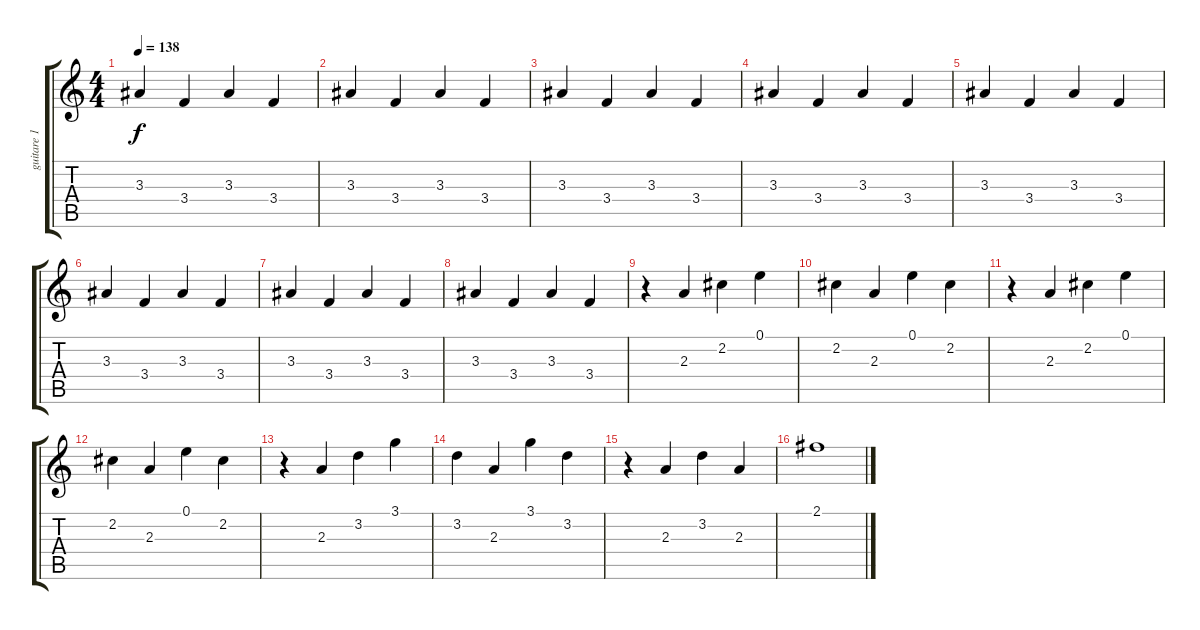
\track ("guitare 1" "guitare 1") {instrument acousticguitarsteel}
\staff {score tabs}
\tuning (E4 B3 G3 D3 A2 E2) {hide}
\ts (4 4)
\tempo 138
\clef g2
\ks c
3.3.4{dy f} 3.4.4 3.3.4 3.4.4 |
3.3.4 3.4.4 3.3.4 3.4.4 |
3.3.4 3.4.4 3.3.4 3.4.4 |
3.3.4 3.4.4 3.3.4 3.4.4 |
3.3.4 3.4.4 3.3.4 3.4.4 |
3.3.4 3.4.4 3.3.4 3.4.4 |
3.3.4 3.4.4 3.3.4 3.4.4 |
3.3.4 3.4.4 3.3.4 3.4.4 |
r.4 2.3.4 2.2.4 0.1.4 |
2.2.4 2.3.4 0.1.4 2.2.4 |
r.4 2.3.4 2.2.4 0.1.4 |
2.2.4 2.3.4 0.1.4 2.2.4 |
r.4 2.3.4 3.2.4 3.1.4 |
3.2.4 2.3.4 3.1.4 3.2.4 |
r.4 2.3.4 3.2.4 2.3.4 |
2.1.1
